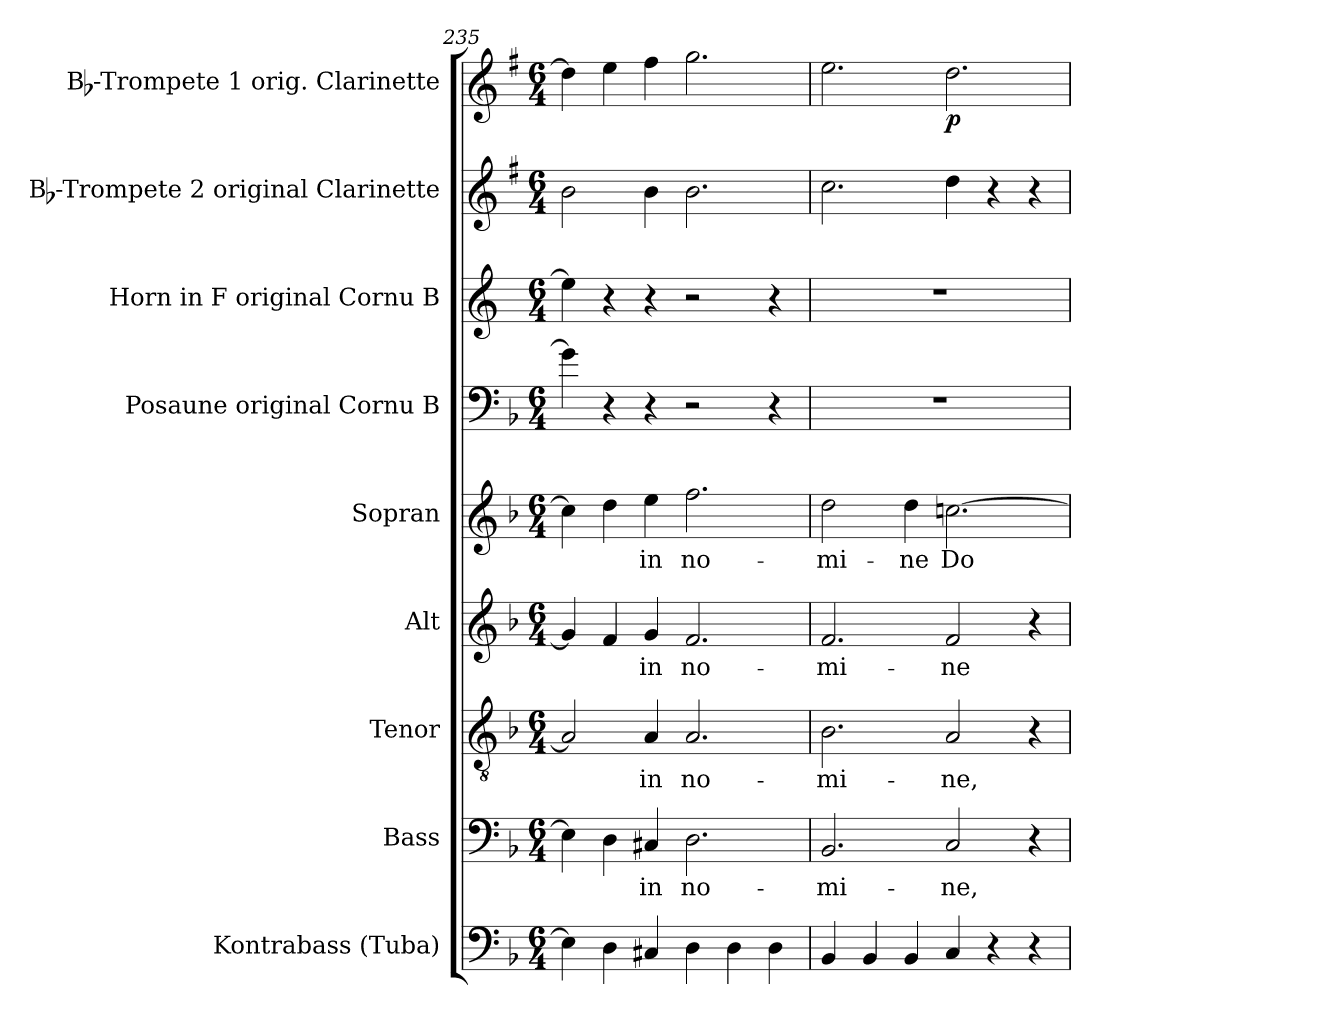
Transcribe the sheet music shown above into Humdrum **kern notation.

**kern	**kern	**text	**kern	**text	**kern	**text	**kern	**text	**kern	**kern	**kern	**kern	**dynam
*part9	*part8	*part8	*part7	*part7	*part6	*part6	*part5	*part5	*part4	*part3	*part2	*part1	*part1
*staff9	*staff8	*staff8	*staff7	*staff7	*staff6	*staff6	*staff5	*staff5	*staff4	*staff3	*staff2	*staff1	*staff1
*I"Kontrabass (Tuba)	*I"Bass	*	*I"Tenor	*	*I"Alt	*	*I"Sopran	*	*I"Posaune original Cornu B	*I"Horn in F original Cornu B	*I"Bb-Trompete 2 original Clarinette	*I"Bb-Trompete 1 orig. Clarinette	*
*I'Kb.	*I'B.	*	*I'T.	*	*I'A.	*	*I'S.	*	*I'Pos.	*I'Hrn.	*I'Bb Trp. 2	*I'Bb Trp. 1	*
*clefF4	*clefF4	*	*clefGv2	*	*clefG2	*	*clefG2	*	*clefF4	*clefG2	*clefG2	*clefG2	*
*ITrd7c12	*	*	*	*	*	*	*	*	*	*ITrd4c7	*ITrd1c2	*ITrd1c2	*
*k[b-]	*k[b-]	*	*k[b-]	*	*k[b-]	*	*k[b-]	*	*k[b-]	*k[b-]	*k[b-]	*k[b-]	*
*F:	*F:	*	*F:	*	*F:	*	*F:	*	*F:	*F:	*F:	*F:	*
*M6/4	*M6/4	*	*M6/4	*	*M6/4	*	*M6/4	*	*M6/4	*M6/4	*M6/4	*M6/4	*
=235	=235	=235	=235	=235	=235	=235	=235	=235	=235	=235	=235	=235	=235
4EE\]	4E\]	.	2A/]	.	4g/]	.	4cc#\]	.	4g\]	4a\]	2a\	4cc#\]	.
4DD\	4D\	.	.	.	4f/	.	4dd\	.	4r	4r	.	4dd\	.
!	!	!LO:LY:b	!	!LO:LY:b	!	!LO:LY:b	!	!LO:LY:b	!	!	!	!	!
4CC#X/	4C#X/	in	4A/	in	4g/	in	4ee\	in	4r	4r	4a\	4ee\	.
!	!	!LO:LY:b	!	!LO:LY:b	!	!LO:LY:b	!	!LO:LY:b	!	!	!	!	!
4DD\	2.D\	no-	2.A/	no-	2.f/	no-	2.ff\	no-	2r	2r	2.a\	2.ff\	.
4DD\	.	.	.	.	.	.	.	.	.	.	.	.	.
4DD\	.	.	.	.	.	.	.	.	4r	4r	.	.	.
=236	=236	=236	=236	=236	=236	=236	=236	=236	=236	=236	=236	=236	=236
!	!	!LO:LY:b	!	!LO:LY:b	!	!LO:LY:b	!	!LO:LY:b	!	!	!	!	!
4BBB-/	2.BB-/	-mi-	2.B-\	-mi-	2.f/	-mi-	2dd\	-mi-	1.r	1.r	2.b-\	2.dd\	.
4BBB-/	.	.	.	.	.	.	.	.	.	.	.	.	.
!	!	!	!	!	!	!	!	!LO:LY:b	!	!	!	!	!
4BBB-/	.	.	.	.	.	.	4dd\	-ne	.	.	.	.	.
!	!	!LO:LY:b	!	!LO:LY:b	!	!LO:LY:b	!	!LO:LY:b	!	!	!	!	!LO:DY:b
4CC/	2C/	-ne,	2A/	-ne,	2f/	-ne	[2.ccn\	Do-	.	.	4cc\	2.cc\	p
4r	.	.	.	.	.	.	.	.	.	.	4r	.	.
4r	4r	.	4r	.	4r	.	.	.	.	.	4r	.	.
=	=	=	=	=	=	=	=	=	=	=	=	=	=
*-	*-	*-	*-	*-	*-	*-	*-	*-	*-	*-	*-	*-	*-
